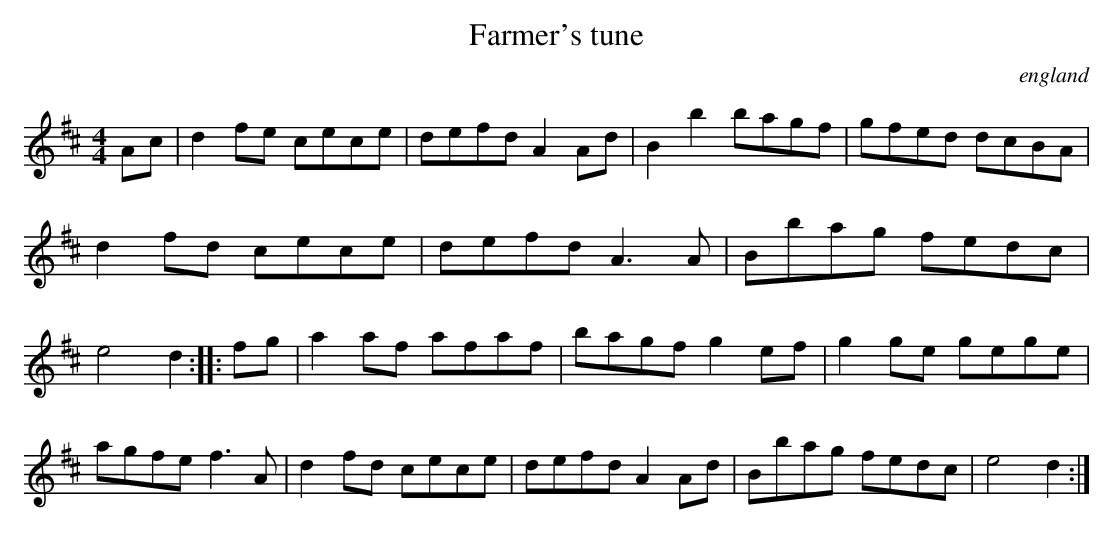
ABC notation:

X:1
T:Farmer's tune
O:england
M:4/4
L:1/8
K:D
Ac|\
d2fe cece | defd A2Ad | B2b2bagf | gfed dcBA |\
d2fd cece | defd A3A | Bbag fedc | e4 d2::\
fg|\
a2af afaf | bagf g2ef | g2ge gege | agfef3A |\
d2fd cece | defd A2Ad | Bbag fedc | e4 d2:|
